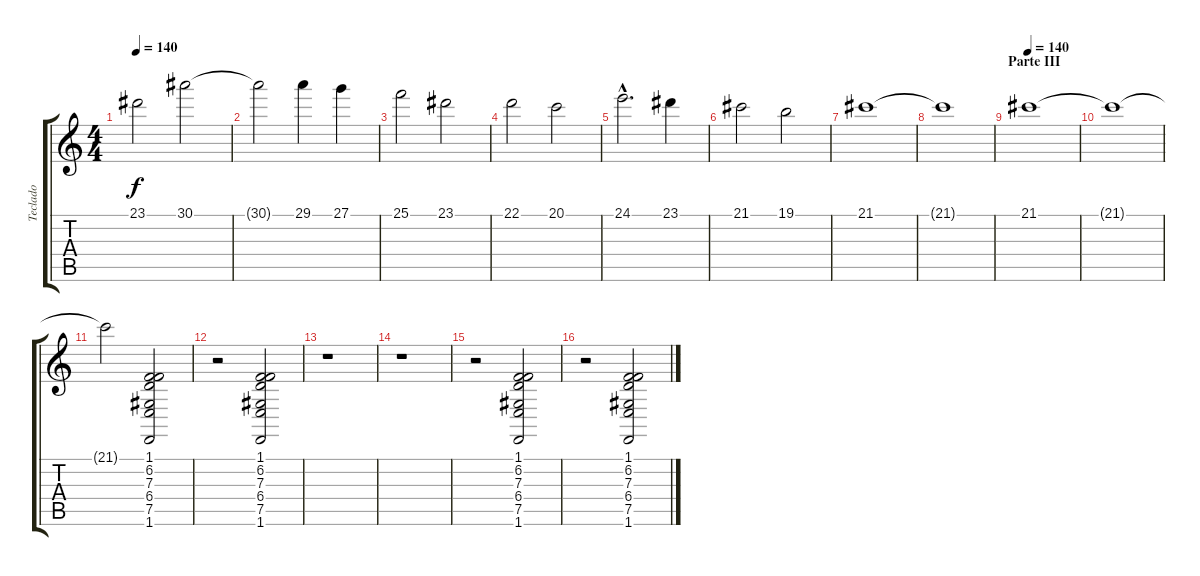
\track ("Teclado" "Teclado") {instrument tremolostrings}
\staff {score tabs}
\tuning (E4 B3 G3 D3 A2 E2) {hide}
\ts (4 4)
\tempo 140
\clef g2
\ks c
23.1.2{dy f} 30.1.2 |
30.1{t}.2 29.1.4 27.1.4 |
25.1.2 23.1.2 |
22.1.2 20.1.2 |
24.1{hac}.2{d} 23.1.4 |
21.1.2 19.1.2 |
21.1.1 |
21.1{t}.1 |
\section ("" "Parte III")
\tempo 140
21.1.1{volume 1 instrument tremolostrings} |
21.1{t}.1 |
21.1{t}.2 (1.1 6.2 7.3 6.4 7.5 1.6).2{volume 5 instrument tremolostrings} |
r.2 (1.1 6.2 7.3 6.4 7.5 1.6).2 |
r.1 |
r.1 |
r.2 (1.1 6.2 7.3 6.4 7.5 1.6).2 |
r.2 (1.1 6.2 7.3 6.4 7.5 1.6).2
